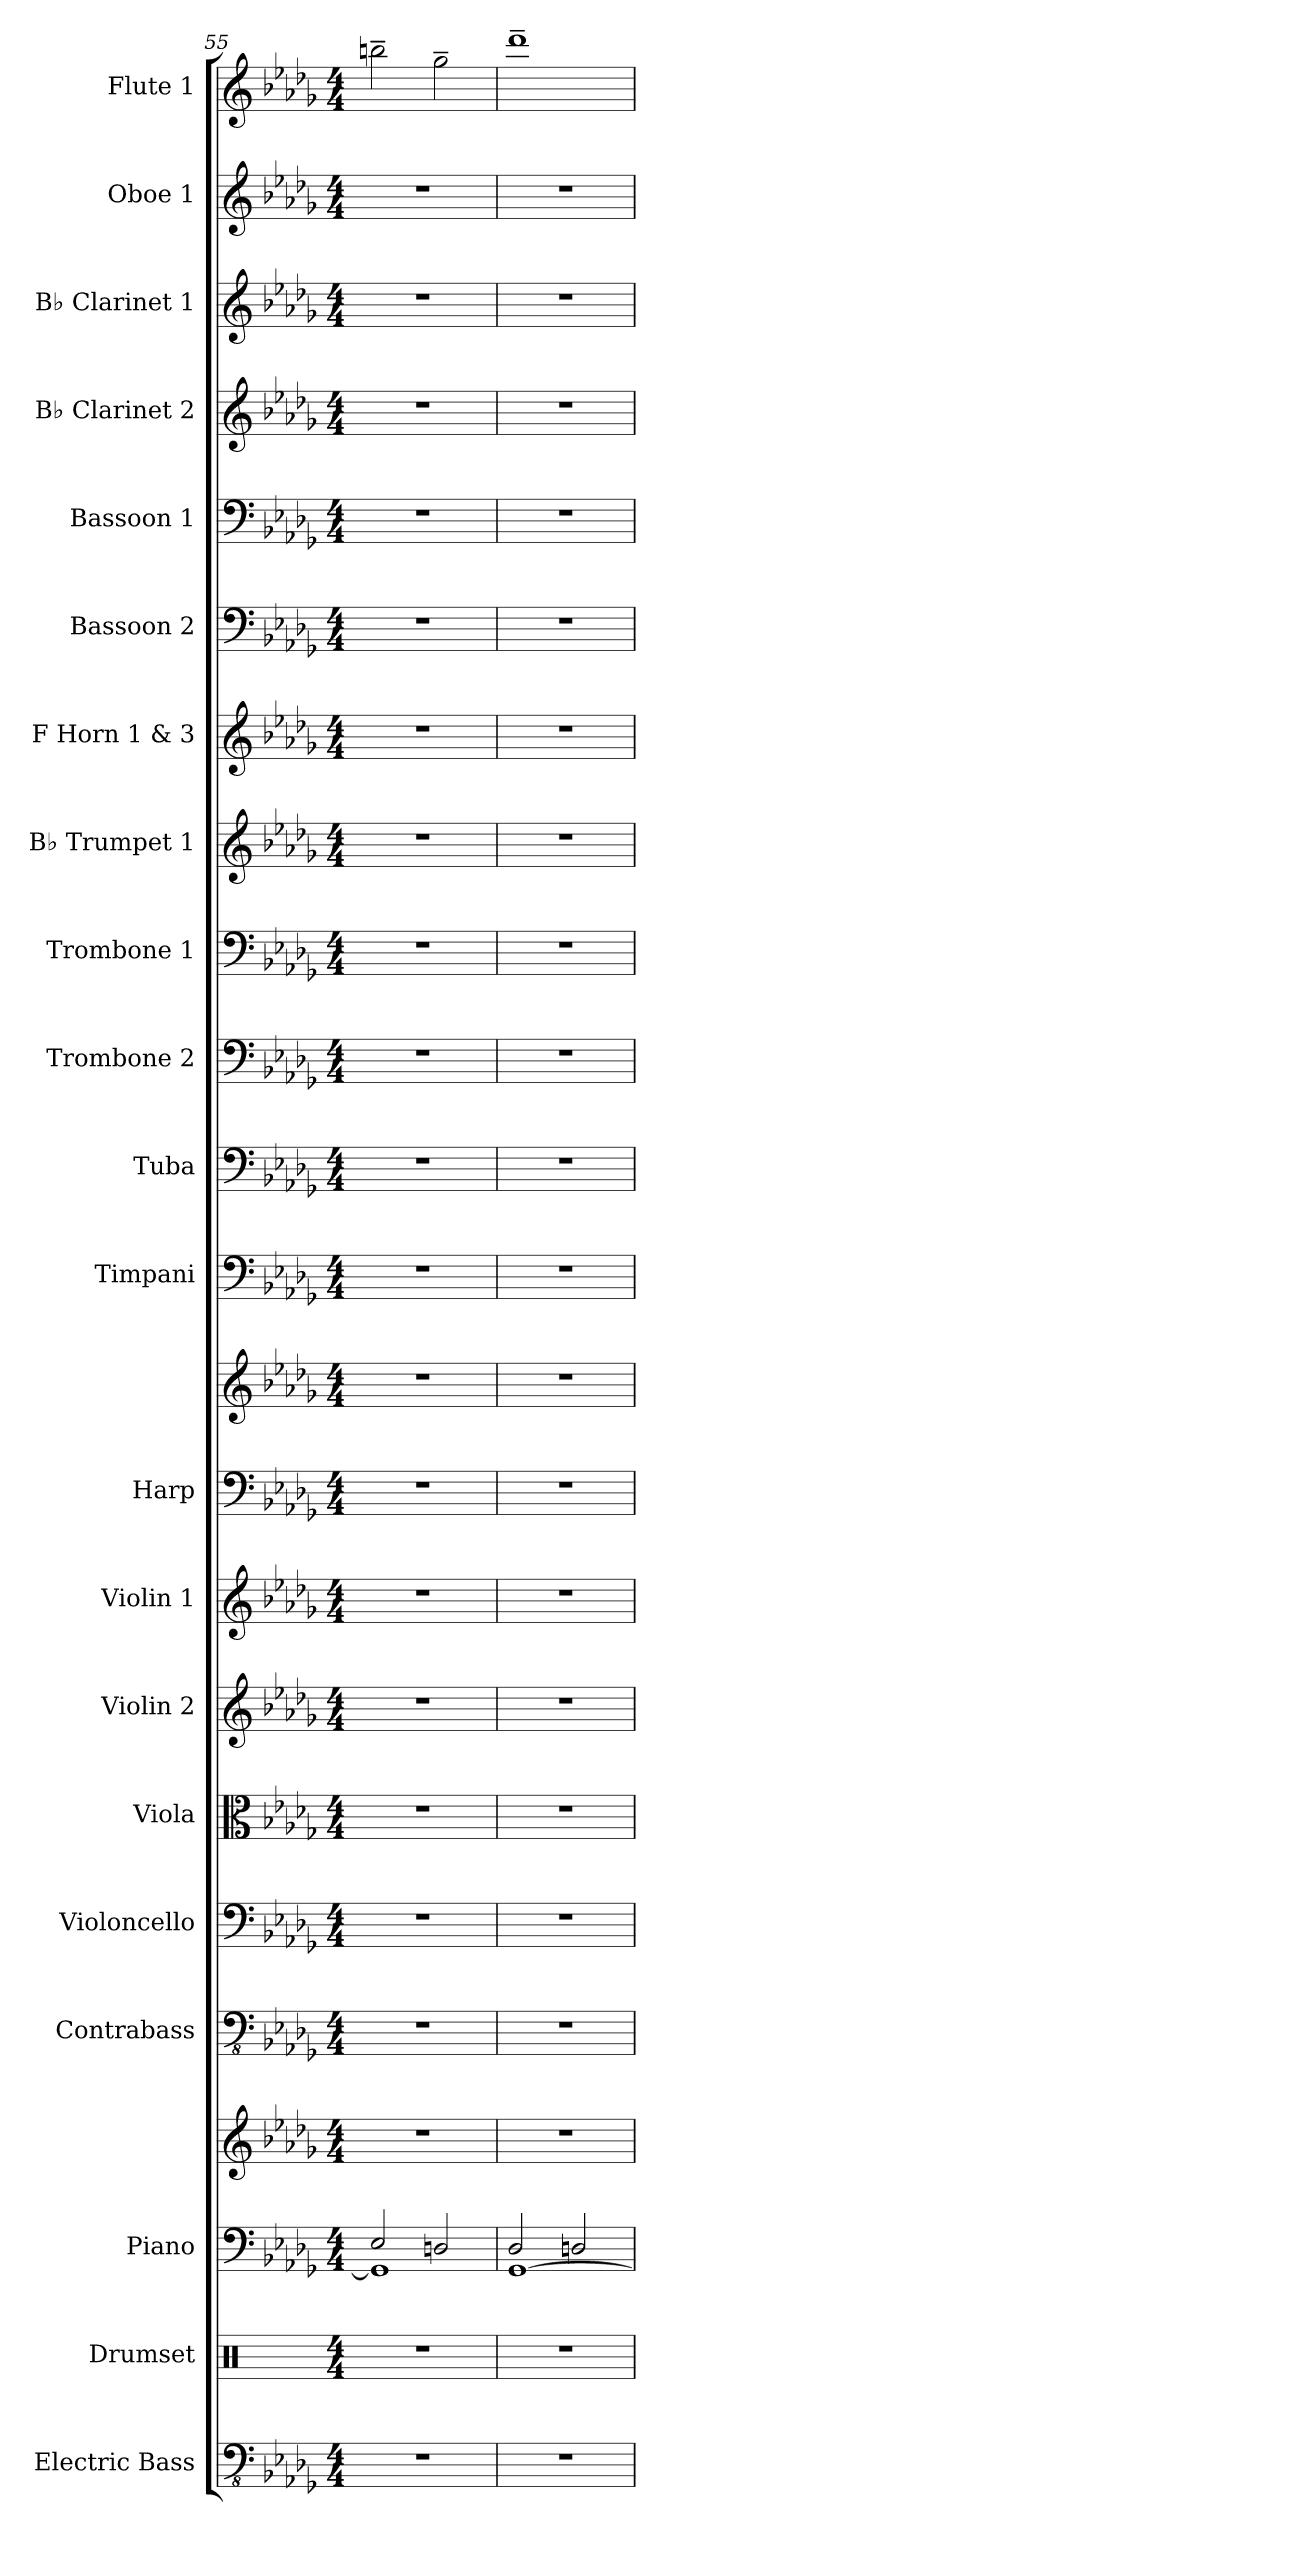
**kern	**kern	**kern	**kern	**kern	**kern	**kern	**kern	**kern	**kern	**kern	**kern	**kern	**kern	**kern	**kern	**kern	**kern	**kern	**kern	**kern	**kern	**kern
*part21	*part20	*part19	*part19	*part18	*part17	*part16	*part15	*part14	*part13	*part13	*part12	*part11	*part10	*part9	*part8	*part7	*part6	*part5	*part4	*part3	*part2	*part1
*staff23	*staff22	*staff21	*staff20	*staff19	*staff18	*staff17	*staff16	*staff15	*staff14	*staff13	*staff12	*staff11	*staff10	*staff9	*staff8	*staff7	*staff6	*staff5	*staff4	*staff3	*staff2	*staff1
*I"Electric Bass	*I"Drumset	*I"Piano	*	*I"Contrabass	*I"Violoncello	*I"Viola	*I"Violin 2	*I"Violin 1	*I"Harp	*	*I"Timpani	*I"Tuba	*I"Trombone 2	*I"Trombone 1	*I"B♭ Trumpet 1	*I"F Horn 1 &amp; 3	*I"Bassoon 2	*I"Bassoon 1	*I"B♭ Clarinet 2	*I"B♭ Clarinet 1	*I"Oboe 1	*I"Flute 1
*I'El. B.	*I'Drs.	*I'Pno.	*	*I'Cb.	*I'Vc.	*I'Vla.	*I'Vln. 2	*I'Vln. 1	*I'Hrp.	*	*I'Timp.	*I'Tba.	*I'Tbn. 2	*I'Tbn. 1	*I'B♭ Tpt. 1	*I'F Hn. 1 3	*I'Bsn. 2	*I'Bsn. 1	*I'B♭ Cl. 2	*I'B♭ Cl. 1	*I'Ob. 1	*I'Fl. 1
*clefFv4	*clefX	*clefF4	*clefG2	*clefFv4	*clefF4	*clefC3	*clefG2	*clefG2	*clefF4	*clefG2	*clefF4	*clefF4	*clefF4	*clefF4	*clefG2	*clefG2	*clefF4	*clefF4	*clefG2	*clefG2	*clefG2	*clefG2
*	*	*	*	*ITrd7c12	*	*	*	*	*	*	*	*	*	*	*ITrd1c2	*ITrd4c7	*	*	*ITrd1c2	*ITrd1c2	*	*
*k[b-e-a-d-g-]	*k[]	*k[b-e-a-d-g-]	*k[b-e-a-d-g-]	*k[b-e-a-d-g-]	*k[b-e-a-d-g-]	*k[b-e-a-d-g-]	*k[b-e-a-d-g-]	*k[b-e-a-d-g-]	*k[b-e-a-d-g-]	*k[b-e-a-d-g-]	*k[b-e-a-d-g-]	*k[b-e-a-d-g-]	*k[b-e-a-d-g-]	*k[b-e-a-d-g-]	*k[b-e-a-d-g-c-f-]	*k[b-e-a-d-g-c-]	*k[b-e-a-d-g-]	*k[b-e-a-d-g-]	*k[b-e-a-d-g-c-f-]	*k[b-e-a-d-g-c-f-]	*k[b-e-a-d-g-]	*k[b-e-a-d-g-]
*M4/4	*M4/4	*M4/4	*M4/4	*M4/4	*M4/4	*M4/4	*M4/4	*M4/4	*M4/4	*M4/4	*M4/4	*M4/4	*M4/4	*M4/4	*M4/4	*M4/4	*M4/4	*M4/4	*M4/4	*M4/4	*M4/4	*M4/4
=55	=55	=55	=55	=55	=55	=55	=55	=55	=55	=55	=55	=55	=55	=55	=55	=55	=55	=55	=55	=55	=55	=55
*	*	*^	*	*	*	*	*	*	*	*	*	*	*	*	*	*	*	*	*	*	*	*
1r	1r	1GG-]	2E-/	1r	1r	1r	1r	1r	1r	1r	1r	1r	1r	1r	1r	1r	1r	1r	1r	1r	1r	1r	2bbn~\
.	.	.	2Dn/	.	.	.	.	.	.	.	.	.	.	.	.	.	.	.	.	.	.	.	2gg-~\
=56	=56	=56	=56	=56	=56	=56	=56	=56	=56	=56	=56	=56	=56	=56	=56	=56	=56	=56	=56	=56	=56	=56	=56
1r	1r	[1GG-	2D-/	1r	1r	1r	1r	1r	1r	1r	1r	1r	1r	1r	1r	1r	1r	1r	1r	1r	1r	1r	1ddd-~
.	.	.	2Dn/	.	.	.	.	.	.	.	.	.	.	.	.	.	.	.	.	.	.	.	.
*	*	*v	*v	*	*	*	*	*	*	*	*	*	*	*	*	*	*	*	*	*	*	*	*
=	=	=	=	=	=	=	=	=	=	=	=	=	=	=	=	=	=	=	=	=	=	=
*-	*-	*-	*-	*-	*-	*-	*-	*-	*-	*-	*-	*-	*-	*-	*-	*-	*-	*-	*-	*-	*-	*-
